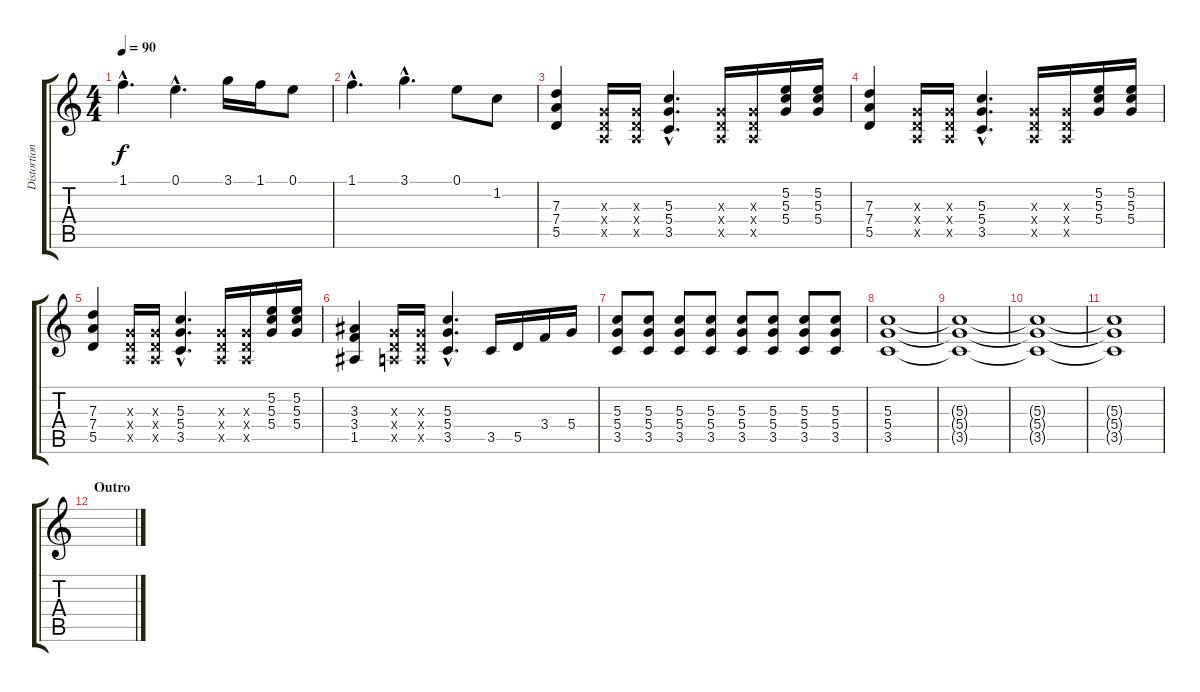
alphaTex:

\track ("Distortion/Solo guitar (2)" "Distortion") {instrument overdrivenguitar}
\staff {score tabs}
\tuning (E4 B3 G3 D3 A2 E2) {hide}
\ts (4 4)
\tempo 90
\clef g2
\ks c
1.1{hac}.4{d dy f} 0.1{hac}.4{d} 3.1.16 1.1.16 0.1.8 |
1.1{hac}.4{d} 3.1{hac}.4{d} 0.1.8 1.2.8 |
(7.3 7.4 5.5).4 (0.3{x} 0.4{x} 0.5{x}).16 (0.3{x} 0.4{x} 0.5{x}).16 (5.3{hac} 5.4{hac} 3.5{hac}).4{d} (0.3{x} 0.4{x} 0.5{x}).16 (0.3{x} 0.4{x} 0.5{x}).16 (5.2 5.3 5.4).16 (5.2 5.3 5.4).16 |
(7.3 7.4 5.5).4 (0.3{x} 0.4{x} 0.5{x}).16 (0.3{x} 0.4{x} 0.5{x}).16 (5.3{hac} 5.4{hac} 3.5{hac}).4{d} (0.3{x} 0.4{x} 0.5{x}).16 (0.3{x} 0.4{x} 0.5{x}).16 (5.2 5.3 5.4).16 (5.2 5.3 5.4).16 |
(7.3 7.4 5.5).4 (0.3{x} 0.4{x} 0.5{x}).16 (0.3{x} 0.4{x} 0.5{x}).16 (5.3{hac} 5.4{hac} 3.5{hac}).4{d} (0.3{x} 0.4{x} 0.5{x}).16 (0.3{x} 0.4{x} 0.5{x}).16 (5.2 5.3 5.4).16 (5.2 5.3 5.4).16 |
(3.3 3.4 1.5).4 (0.3{x} 0.4{x} 0.5{x}).16 (0.3{x} 0.4{x} 0.5{x}).16 (5.3{hac} 5.4{hac} 3.5{hac}).4{d} 3.5.16 5.5.16 3.4.16 5.4.16 |
(5.3 5.4 3.5).8 (5.3 5.4 3.5).8 (5.3 5.4 3.5).8 (5.3 5.4 3.5).8 (5.3 5.4 3.5).8 (5.3 5.4 3.5).8 (5.3 5.4 3.5).8 (5.3 5.4 3.5).8 |
(5.3 5.4 3.5).1 |
(5.3{t} 5.4{t} 3.5{t}).1 |
(5.3{t} 5.4{t} 3.5{t}).1{volume 0} |
(5.3{t} 5.4{t} 3.5{t}).1 |
\section ("" "Outro")
